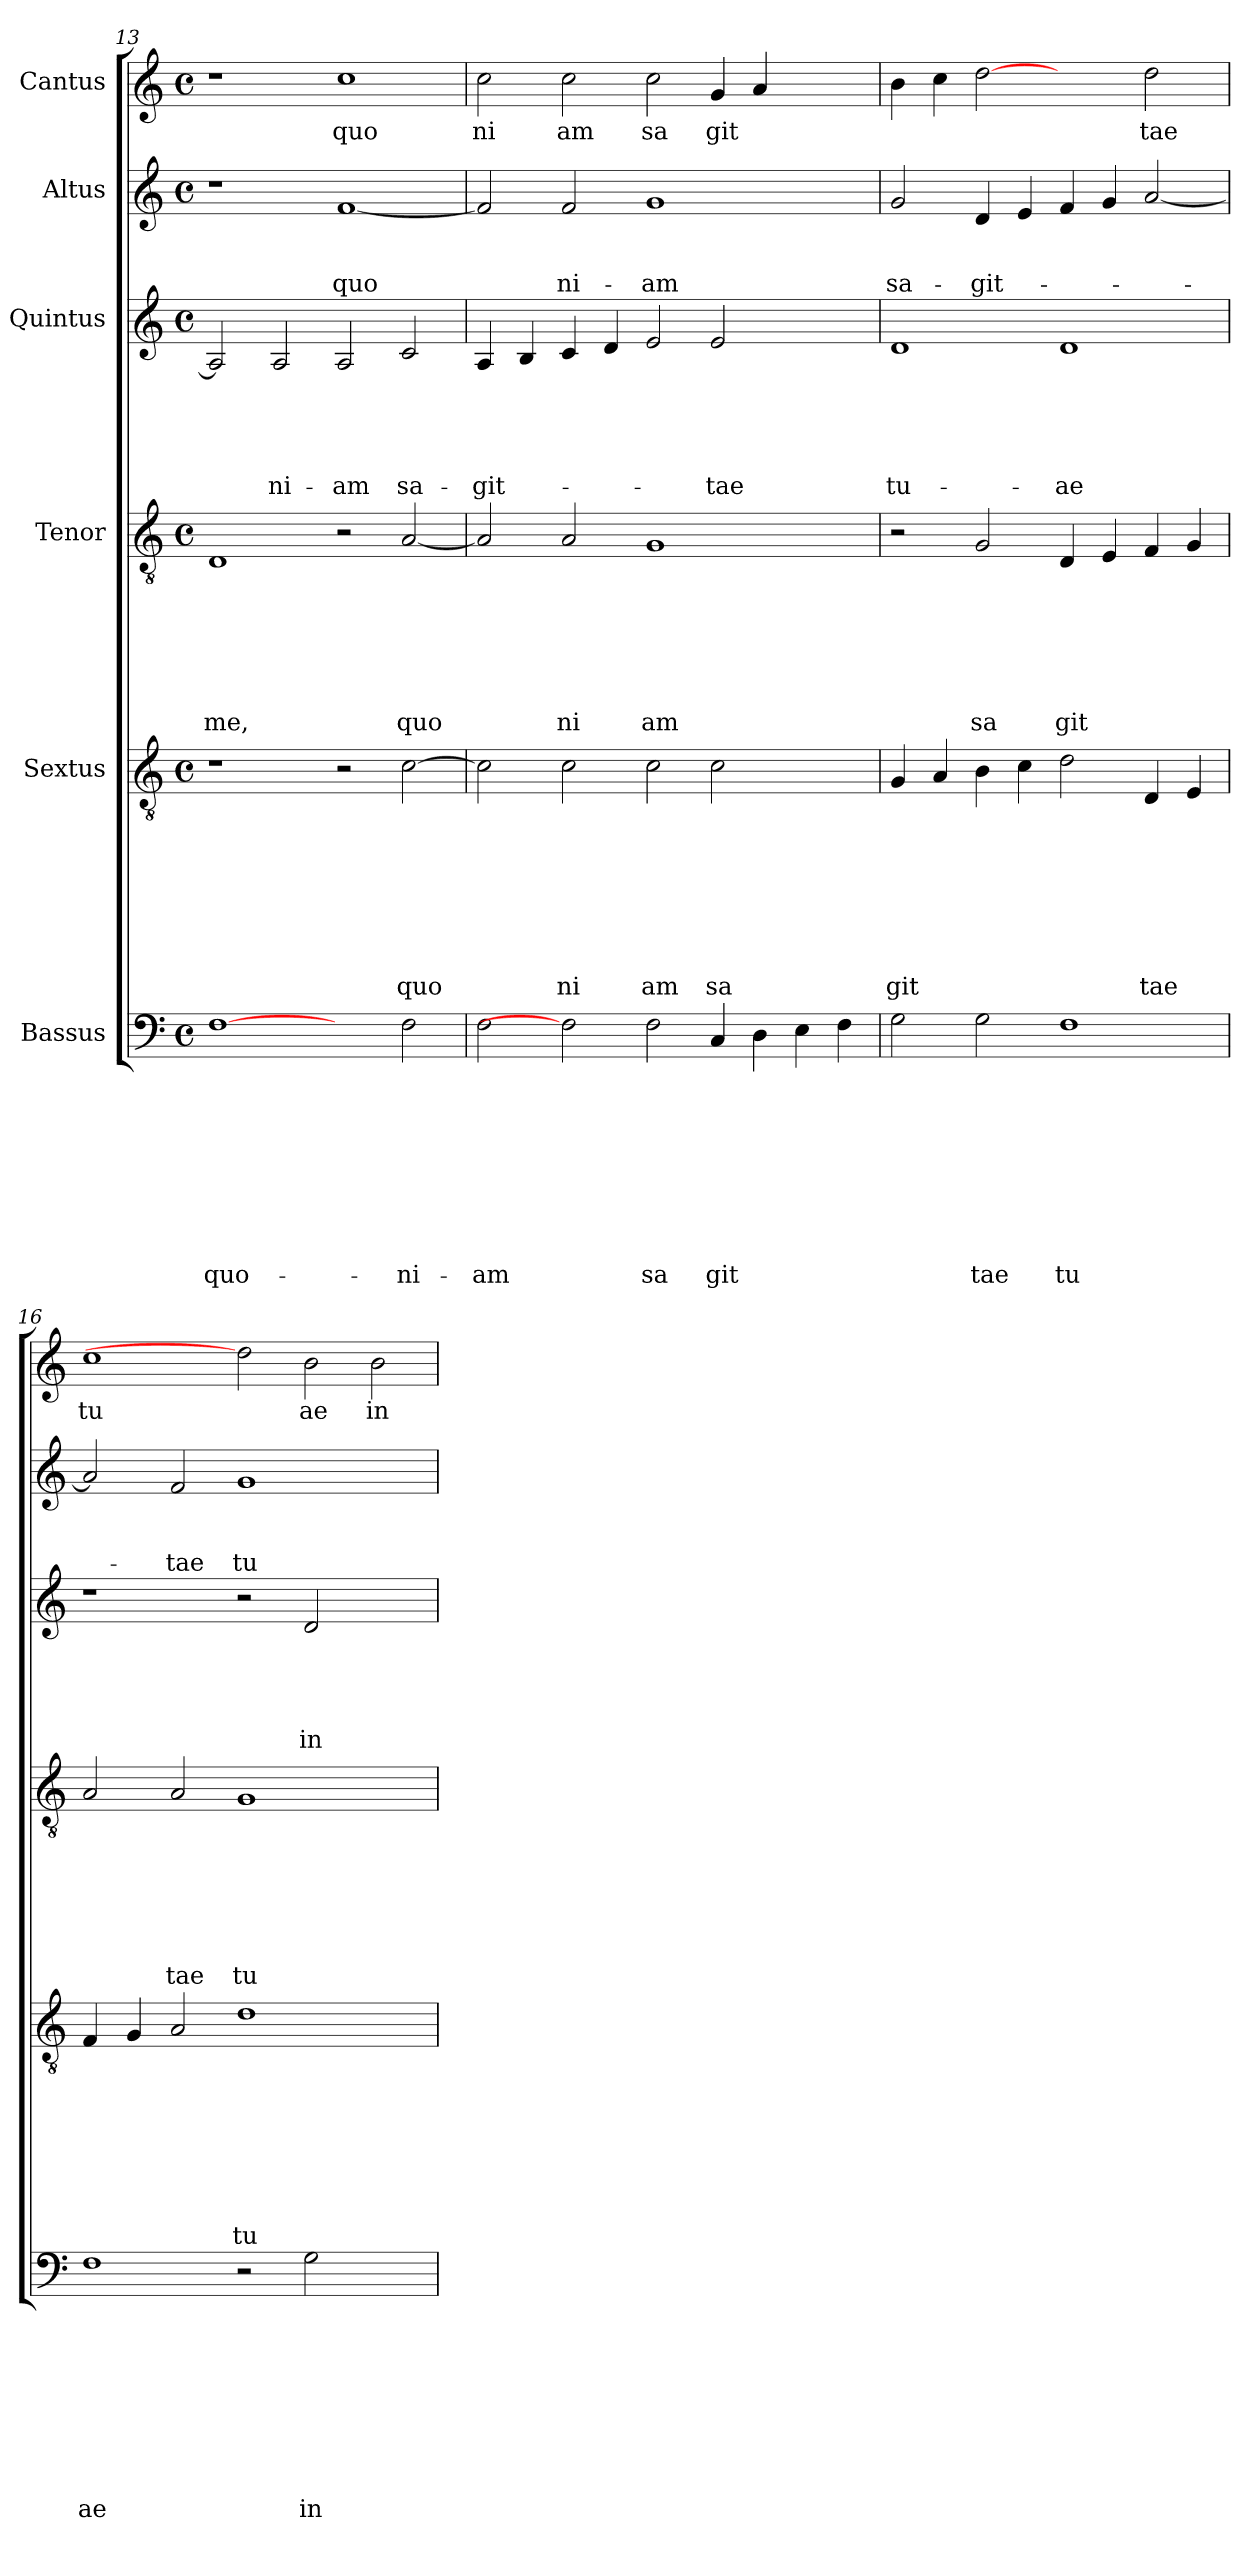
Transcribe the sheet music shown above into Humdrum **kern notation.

**kern	**text	**text	**text	**text	**text	**text	**text	**text	**text	**kern	**text	**text	**text	**text	**text	**text	**text	**text	**kern	**text	**text	**text	**text	**text	**text	**text	**kern	**text	**text	**text	**text	**text	**kern	**text	**text	**text	**kern	**text
*part6	*part6	*part6	*part6	*part6	*part6	*part6	*part6	*part6	*part6	*part5	*part5	*part5	*part5	*part5	*part5	*part5	*part5	*part5	*part4	*part4	*part4	*part4	*part4	*part4	*part4	*part4	*part3	*part3	*part3	*part3	*part3	*part3	*part2	*part2	*part2	*part2	*part1	*part1
*staff6	*staff6	*staff6	*staff6	*staff6	*staff6	*staff6	*staff6	*staff6	*staff6	*staff5	*staff5	*staff5	*staff5	*staff5	*staff5	*staff5	*staff5	*staff5	*staff4	*staff4	*staff4	*staff4	*staff4	*staff4	*staff4	*staff4	*staff3	*staff3	*staff3	*staff3	*staff3	*staff3	*staff2	*staff2	*staff2	*staff2	*staff1	*staff1
*I"Bassus	*	*	*	*	*	*	*	*	*	*I"Sextus	*	*	*	*	*	*	*	*	*I"Tenor	*	*	*	*	*	*	*	*I"Quintus	*	*	*	*	*	*I"Altus	*	*	*	*I"Cantus	*
*clefF4	*	*	*	*	*	*	*	*	*	*clefGv2	*	*	*	*	*	*	*	*	*clefGv2	*	*	*	*	*	*	*	*clefG2	*	*	*	*	*	*clefG2	*	*	*	*clefG2	*
*k[]	*	*	*	*	*	*	*	*	*	*k[]	*	*	*	*	*	*	*	*	*k[]	*	*	*	*	*	*	*	*k[]	*	*	*	*	*	*k[]	*	*	*	*k[]	*
*C:	*	*	*	*	*	*	*	*	*	*C:	*	*	*	*	*	*	*	*	*C:	*	*	*	*	*	*	*	*C:	*	*	*	*	*	*C:	*	*	*	*C:	*
*M4/4	*	*	*	*	*	*	*	*	*	*M4/4	*	*	*	*	*	*	*	*	*M4/4	*	*	*	*	*	*	*	*M4/4	*	*	*	*	*	*M4/4	*	*	*	*M4/4	*
*met(c)	*	*	*	*	*	*	*	*	*	*met(c)	*	*	*	*	*	*	*	*	*met(c)	*	*	*	*	*	*	*	*met(c)	*	*	*	*	*	*met(c)	*	*	*	*met(c)	*
=13	=13	=13	=13	=13	=13	=13	=13	=13	=13	=13	=13	=13	=13	=13	=13	=13	=13	=13	=13	=13	=13	=13	=13	=13	=13	=13	=13	=13	=13	=13	=13	=13	=13	=13	=13	=13	=13	=13
!	!	!	!	!	!	!	!	!	!LO:LY:b	!	!	!	!	!	!	!	!	!	!	!	!	!	!	!	!	!LO:LY:b	!	!	!	!	!	!	!	!	!	!	!	!
[1F	.	.	.	.	.	.	.	.	quo-	1r	.	.	.	.	.	.	.	.	1D	.	.	.	.	.	.	me,	2A/]	.	.	.	.	.	1r	.	.	.	1r	.
!	!	!	!	!	!	!	!	!	!	!	!	!	!	!	!	!	!	!	!	!	!	!	!	!	!	!	!	!	!	!	!	!LO:LY:b	!	!	!	!	!	!
.	.	.	.	.	.	.	.	.	.	.	.	.	.	.	.	.	.	.	.	.	.	.	.	.	.	.	2A/	.	.	.	.	-ni-	.	.	.	.	.	.
!	!	!	!	!	!	!	!	!	!	!	!	!	!	!	!	!	!	!	!	!	!	!	!	!	!	!	!	!	!	!	!	!LO:LY:b	!	!	!	!LO:LY:b	!	!LO:LY:b
2ryy	.	.	.	.	.	.	.	.	.	2r	.	.	.	.	.	.	.	.	2r	.	.	.	.	.	.	.	2A/	.	.	.	.	-am	[<1f	.	.	quo	1cc	quo
!	!	!	!	!	!	!	!	!	!LO:LY:b	!	!	!	!	!	!	!	!	!LO:LY:b	!	!	!	!	!	!	!	!LO:LY:b	!	!	!	!	!	!LO:LY:b	!	!	!	!	!	!
2F\	.	.	.	.	.	.	.	.	-ni-	[<2c\	.	.	.	.	.	.	.	quo	[<2A/	.	.	.	.	.	.	quo	2c/	.	.	.	.	sa-	.	.	.	.	.	.
!!LO:LB:g=z
=14	=14	=14	=14	=14	=14	=14	=14	=14	=14	=14	=14	=14	=14	=14	=14	=14	=14	=14	=14	=14	=14	=14	=14	=14	=14	=14	=14	=14	=14	=14	=14	=14	=14	=14	=14	=14	=14	=14
!	!	!	!	!	!	!	!	!	!LO:LY:b	!	!	!	!	!	!	!	!	!	!	!	!	!	!	!	!	!	!	!	!	!	!	!LO:LY:b	!	!	!	!	!	!LO:LY:b
2F\	.	.	.	.	.	.	.	.	-am	2c\]	.	.	.	.	.	.	.	.	2A/]	.	.	.	.	.	.	.	4A/	.	.	.	.	-git-	2f/]	.	.	.	2cc\	ni
.	.	.	.	.	.	.	.	.	.	.	.	.	.	.	.	.	.	.	.	.	.	.	.	.	.	.	4B/	.	.	.	.	.	.	.	.	.	.	.
!	!	!	!	!	!	!	!	!	!	!	!	!	!	!	!	!	!	!LO:LY:b	!	!	!	!	!	!	!	!LO:LY:b	!	!	!	!	!	!	!	!	!	!LO:LY:b	!	!LO:LY:b
2F]	.	.	.	.	.	.	.	.	.	2c\	.	.	.	.	.	.	.	ni	2A/	.	.	.	.	.	.	ni	4c/	.	.	.	.	.	2f/	.	.	ni-	2cc\	am
.	.	.	.	.	.	.	.	.	.	.	.	.	.	.	.	.	.	.	.	.	.	.	.	.	.	.	4d/	.	.	.	.	.	.	.	.	.	.	.
!	!	!	!	!	!	!	!	!	!LO:LY:b	!	!	!	!	!	!	!	!	!LO:LY:b	!	!	!	!	!	!	!	!LO:LY:b	!	!	!	!	!	!	!	!	!	!LO:LY:b	!	!LO:LY:b
2F\	.	.	.	.	.	.	.	.	sa	2c\	.	.	.	.	.	.	.	am	1G	.	.	.	.	.	.	am	2e/	.	.	.	.	.	1g	.	.	-am	2cc\	sa
!	!	!	!	!	!	!	!	!	!LO:LY:b	!	!	!	!	!	!	!	!	!LO:LY:b	!	!	!	!	!	!	!	!	!	!	!	!	!	!LO:LY:b	!	!	!	!	!	!LO:LY:b
4C/	.	.	.	.	.	.	.	.	git	2c\	.	.	.	.	.	.	.	sa	.	.	.	.	.	.	.	.	2e/	.	.	.	.	-tae	.	.	.	.	4g/	git
4D\	.	.	.	.	.	.	.	.	.	.	.	.	.	.	.	.	.	.	.	.	.	.	.	.	.	.	.	.	.	.	.	.	.	.	.	.	4a/	.
4E\	.	.	.	.	.	.	.	.	.	2ryy	.	.	.	.	.	.	.	.	2ryy	.	.	.	.	.	.	.	2ryy	.	.	.	.	.	2ryy	.	.	.	2ryy	.
4F\	.	.	.	.	.	.	.	.	.	.	.	.	.	.	.	.	.	.	.	.	.	.	.	.	.	.	.	.	.	.	.	.	.	.	.	.	.	.
=15	=15	=15	=15	=15	=15	=15	=15	=15	=15	=15	=15	=15	=15	=15	=15	=15	=15	=15	=15	=15	=15	=15	=15	=15	=15	=15	=15	=15	=15	=15	=15	=15	=15	=15	=15	=15	=15	=15
!	!	!	!	!	!	!	!	!	!	!	!	!	!	!	!	!	!	!LO:LY:b	!	!	!	!	!	!	!	!	!	!	!	!	!	!LO:LY:b	!	!	!	!LO:LY:b	!	!
2G\	.	.	.	.	.	.	.	.	.	4G/	.	.	.	.	.	.	.	git	2r	.	.	.	.	.	.	.	1d	.	.	.	.	tu-	2g/	.	.	sa-	4b\	.
.	.	.	.	.	.	.	.	.	.	4A/	.	.	.	.	.	.	.	.	.	.	.	.	.	.	.	.	.	.	.	.	.	.	.	.	.	.	4cc\	.
!	!	!	!	!	!	!	!	!	!LO:LY:b	!	!	!	!	!	!	!	!	!	!	!	!	!	!	!	!	!LO:LY:b	!	!	!	!	!	!	!	!	!	!LO:LY:b	!	!
2G\	.	.	.	.	.	.	.	.	tae	4B\	.	.	.	.	.	.	.	.	2G/	.	.	.	.	.	.	sa	.	.	.	.	.	.	4d/	.	.	-git-	[2dd	.
.	.	.	.	.	.	.	.	.	.	4c\	.	.	.	.	.	.	.	.	.	.	.	.	.	.	.	.	.	.	.	.	.	.	4e/	.	.	.	.	.
!	!	!	!	!	!	!	!	!	!LO:LY:b	!	!	!	!	!	!	!	!	!	!	!	!	!	!	!	!	!LO:LY:b	!	!	!	!	!	!LO:LY:b	!	!	!	!	!	!
1F	.	.	.	.	.	.	.	.	tu	2d\	.	.	.	.	.	.	.	.	4D/	.	.	.	.	.	.	git	1d	.	.	.	.	-ae	4f/	.	.	.	2ryy	.
.	.	.	.	.	.	.	.	.	.	.	.	.	.	.	.	.	.	.	4E/	.	.	.	.	.	.	.	.	.	.	.	.	.	4g/	.	.	.	.	.
!	!	!	!	!	!	!	!	!	!	!	!	!	!	!	!	!	!	!LO:LY:b	!	!	!	!	!	!	!	!	!	!	!	!	!	!	!	!	!	!	!	!LO:LY:b
.	.	.	.	.	.	.	.	.	.	4D/	.	.	.	.	.	.	.	tae	4F/	.	.	.	.	.	.	.	.	.	.	.	.	.	[<2a/	.	.	.	2dd\	tae
.	.	.	.	.	.	.	.	.	.	4E/	.	.	.	.	.	.	.	.	4G/	.	.	.	.	.	.	.	.	.	.	.	.	.	.	.	.	.	.	.
=16	=16	=16	=16	=16	=16	=16	=16	=16	=16	=16	=16	=16	=16	=16	=16	=16	=16	=16	=16	=16	=16	=16	=16	=16	=16	=16	=16	=16	=16	=16	=16	=16	=16	=16	=16	=16	=16	=16
!	!	!	!	!	!	!	!	!	!LO:LY:b	!	!	!	!	!	!	!	!	!	!	!	!	!	!	!	!	!	!	!	!	!	!	!	!	!	!	!	!	!LO:LY:b
1F	.	.	.	.	.	.	.	.	ae	4F/	.	.	.	.	.	.	.	.	2A/	.	.	.	.	.	.	.	1r	.	.	.	.	.	2a/]	.	.	.	1cc	tu
.	.	.	.	.	.	.	.	.	.	4G/	.	.	.	.	.	.	.	.	.	.	.	.	.	.	.	.	.	.	.	.	.	.	.	.	.	.	.	.
!	!	!	!	!	!	!	!	!	!	!	!	!	!	!	!	!	!	!	!	!	!	!	!	!	!	!LO:LY:b	!	!	!	!	!	!	!	!	!	!LO:LY:b	!	!
.	.	.	.	.	.	.	.	.	.	2A/	.	.	.	.	.	.	.	.	2A/	.	.	.	.	.	.	tae	.	.	.	.	.	.	2f/	.	.	-tae	.	.
!	!	!	!	!	!	!	!	!	!	!	!	!	!	!	!	!	!	!LO:LY:b	!	!	!	!	!	!	!	!LO:LY:b	!	!	!	!	!	!	!	!	!	!LO:LY:b	!	!
2r	.	.	.	.	.	.	.	.	.	1d	.	.	.	.	.	.	.	tu	1G	.	.	.	.	.	.	tu	2r	.	.	.	.	.	1g	.	.	tu-	2dd]	.
!	!	!	!	!	!	!	!	!	!LO:LY:b	!	!	!	!	!	!	!	!	!	!	!	!	!	!	!	!	!	!	!	!	!	!	!LO:LY:b	!	!	!	!	!	!LO:LY:b
2G\	.	.	.	.	.	.	.	.	in	.	.	.	.	.	.	.	.	.	.	.	.	.	.	.	.	.	2d/	.	.	.	.	in-	.	.	.	.	2b\	ae
!	!	!	!	!	!	!	!	!	!	!	!	!	!	!	!	!	!	!	!	!	!	!	!	!	!	!	!	!	!	!	!	!	!	!	!	!	!	!LO:LY:b
2ryy	.	.	.	.	.	.	.	.	.	2ryy	.	.	.	.	.	.	.	.	2ryy	.	.	.	.	.	.	.	2ryy	.	.	.	.	.	2ryy	.	.	.	2b\	in
=	=	=	=	=	=	=	=	=	=	=	=	=	=	=	=	=	=	=	=	=	=	=	=	=	=	=	=	=	=	=	=	=	=	=	=	=	=	=
*-	*-	*-	*-	*-	*-	*-	*-	*-	*-	*-	*-	*-	*-	*-	*-	*-	*-	*-	*-	*-	*-	*-	*-	*-	*-	*-	*-	*-	*-	*-	*-	*-	*-	*-	*-	*-	*-	*-
